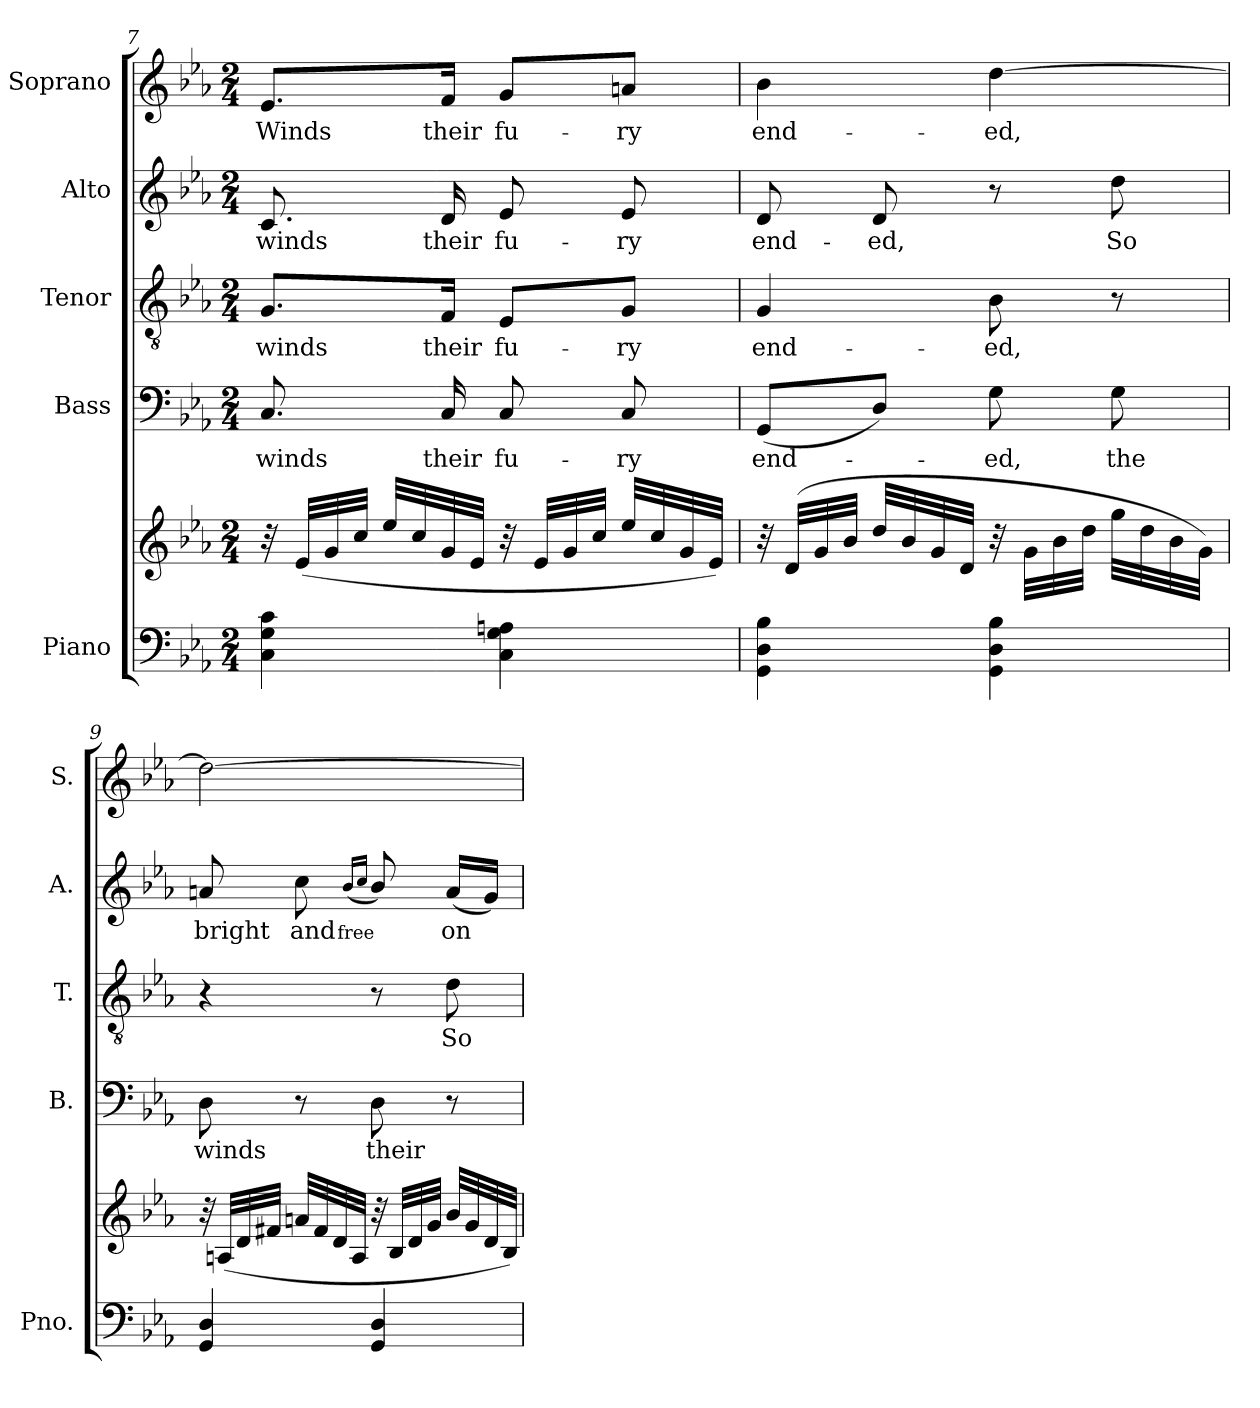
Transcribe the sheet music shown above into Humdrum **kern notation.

**kern	**kern	**kern	**text	**kern	**text	**kern	**text	**kern	**text
*part5	*part5	*part4	*part4	*part3	*part3	*part2	*part2	*part1	*part1
*staff6	*staff5	*staff4	*staff4	*staff3	*staff3	*staff2	*staff2	*staff1	*staff1
*I"Piano	*	*I"Bass	*	*I"Tenor	*	*I"Alto	*	*I"Soprano	*
*I'Pno.	*	*I'B.	*	*I'T.	*	*I'A.	*	*I'S.	*
!!LO:PB:g=z
*clefF4	*clefG2	*clefF4	*	*clefGv2	*	*clefG2	*	*clefG2	*
*	*	*	*	*ITrd7c12	*	*	*	*	*
*k[b-e-a-]	*k[b-e-a-]	*k[b-e-a-]	*	*k[b-e-a-]	*	*k[b-e-a-]	*	*k[b-e-a-]	*
*E-:	*E-:	*E-:	*	*E-:	*	*E-:	*	*E-:	*
*M2/4	*M2/4	*M2/4	*	*M2/4	*	*M2/4	*	*M2/4	*
=7	=7	=7	=7	=7	=7	=7	=7	=7	=7
!	!	!	!LO:LY:b:color=#000000	!	!	!	!	!	!
!	!	!	!	!	!LO:LY:b:color=#000000	!	!	!	!
!	!	!	!	!	!	!	!LO:LY:b:color=#000000	!	!
!	!	!	!	!	!	!	!	!	!LO:LY:b:color=#000000
4Ci\ 4Gi 4ci	32r	8.Ci/	winds	8.GGi/L	winds	8.ci/	winds	8.e-i/L	Winds
.	(32e-i/LLL	.	.	.	.	.	.	.	.
.	32gi/	.	.	.	.	.	.	.	.
.	32cci/JJJ	.	.	.	.	.	.	.	.
.	32ee-i/LLL	.	.	.	.	.	.	.	.
.	32cci/	.	.	.	.	.	.	.	.
!	!	!	!LO:LY:b:color=#000000	!	!	!	!	!	!
!	!	!	!	!	!LO:LY:b:color=#000000	!	!	!	!
!	!	!	!	!	!	!	!LO:LY:b:color=#000000	!	!
!	!	!	!	!	!	!	!	!	!LO:LY:b:color=#000000
.	32gi/	16Ci/	their	16FFi/Jk	their	16di/	their	16fi/Jk	their
.	32e-i/JJJ	.	.	.	.	.	.	.	.
!	!	!	!LO:LY:b:color=#000000	!	!	!	!	!	!
!	!	!	!	!	!LO:LY:b:color=#000000	!	!	!	!
!	!	!	!	!	!	!	!LO:LY:b:color=#000000	!	!
!	!	!	!	!	!	!	!	!	!LO:LY:b:color=#000000
4Ci\ 4Gi 4Ani	32r	8Ci/	fu-	8EE-i/L	fu-	8e-i/	fu-	8gi/L	fu-
.	32e-i/LLL	.	.	.	.	.	.	.	.
.	32gi/	.	.	.	.	.	.	.	.
.	32cci/JJJ	.	.	.	.	.	.	.	.
!	!	!	!LO:LY:b:color=#000000	!	!	!	!	!	!
!	!	!	!	!	!LO:LY:b:color=#000000	!	!	!	!
!	!	!	!	!	!	!	!LO:LY:b:color=#000000	!	!
!	!	!	!	!	!	!	!	!	!LO:LY:b:color=#000000
.	32ee-i/LLL	8Ci/	-ry	8GGi/J	-ry	8e-i/	-ry	8ani/J	-ry
.	32cci/	.	.	.	.	.	.	.	.
.	32gi/	.	.	.	.	.	.	.	.
.	32e-i/JJJ)	.	.	.	.	.	.	.	.
=8	=8	=8	=8	=8	=8	=8	=8	=8	=8
!	!	!	!LO:LY:b:color=#000000	!	!	!	!	!	!
!	!	!	!	!	!LO:LY:b:color=#000000	!	!	!	!
!	!	!	!	!	!	!	!LO:LY:b:color=#000000	!	!
!	!	!	!	!	!	!	!	!	!LO:LY:b:color=#000000
4GGi\ 4Di 4B-i	32r	(8GGi/L	end-	4GGi/	end-	8di/	end-	4b-i\	end-
.	(32di/LLL	.	.	.	.	.	.	.	.
.	32gi/	.	.	.	.	.	.	.	.
.	32b-i/JJJ	.	.	.	.	.	.	.	.
!	!	!	!	!	!	!	!LO:LY:b:color=#000000	!	!
.	32ddi/LLL	8Di/J)	.	.	.	8di/	-ed,	.	.
.	32b-i/	.	.	.	.	.	.	.	.
.	32gi/	.	.	.	.	.	.	.	.
.	32di/JJJ	.	.	.	.	.	.	.	.
!	!	!	!LO:LY:b:color=#000000	!	!	!	!	!	!
!	!	!	!	!	!LO:LY:b:color=#000000	!	!	!	!
!	!	!	!	!	!	!	!	!	!LO:LY:b:color=#000000
4GGi\ 4Di 4B-i	32r	8Gi\	-ed,	8BB-i\	-ed,	8r	.	[4ddi\	-ed,
.	32gi\LLL	.	.	.	.	.	.	.	.
.	32b-i\	.	.	.	.	.	.	.	.
.	32ddi\JJJ	.	.	.	.	.	.	.	.
!	!	!	!LO:LY:b:color=#000000	!	!	!	!	!	!
!	!	!	!	!	!	!	!LO:LY:b:color=#000000	!	!
.	32ggi\LLL	8Gi\	the	8r	.	8ddi\	So	.	.
.	32ddi\	.	.	.	.	.	.	.	.
.	32b-i\	.	.	.	.	.	.	.	.
.	32gi\JJJ)	.	.	.	.	.	.	.	.
=9	=9	=9	=9	=9	=9	=9	=9	=9	=9
!	!	!	!LO:LY:b:color=#000000	!	!	!	!	!	!
!	!	!	!	!	!	!	!LO:LY:b:color=#000000	!	!
4GGi/ 4Di	32r	8Di\	winds	4r	.	8ani/	bright	2ddi\_	.
.	(32Ani/LLL	.	.	.	.	.	.	.	.
.	32di/	.	.	.	.	.	.	.	.
.	32f#Xi/JJJ	.	.	.	.	.	.	.	.
!	!	!	!	!	!	!	!LO:LY:b:color=#000000	!	!
.	32ani/LLL	8r	.	.	.	8cci\	and	.	.
.	32f#i/	.	.	.	.	.	.	.	.
.	32di/	.	.	.	.	.	.	.	.
.	32Ai/JJJ	.	.	.	.	.	.	.	.
!	!	!	!	!	!	!	!LO:LY:b:color=#000000	!	!
.	.	.	.	.	.	(16qb-i/LL	free	.	.
.	.	.	.	.	.	16qcci/JJ	.	.	.
!	!	!	!LO:LY:b:color=#000000	!	!	!	!	!	!
4GGi/ 4Di	32r	8Di\	their	8r	.	8b-i/)	.	.	.
.	32B-i/LLL	.	.	.	.	.	.	.	.
.	32di/	.	.	.	.	.	.	.	.
.	32gi/JJJ	.	.	.	.	.	.	.	.
!	!	!	!	!	!LO:LY:b:color=#000000	!	!	!	!
!	!	!	!	!	!	!	!LO:LY:b:color=#000000	!	!
.	32b-i/LLL	8r	.	8Di\	So	(16ai/LL	on	.	.
.	32gi/	.	.	.	.	.	.	.	.
.	32di/	.	.	.	.	16gi/JJ)	.	.	.
.	32B-i/JJJ)	.	.	.	.	.	.	.	.
=	=	=	=	=	=	=	=	=	=
*-	*-	*-	*-	*-	*-	*-	*-	*-	*-
